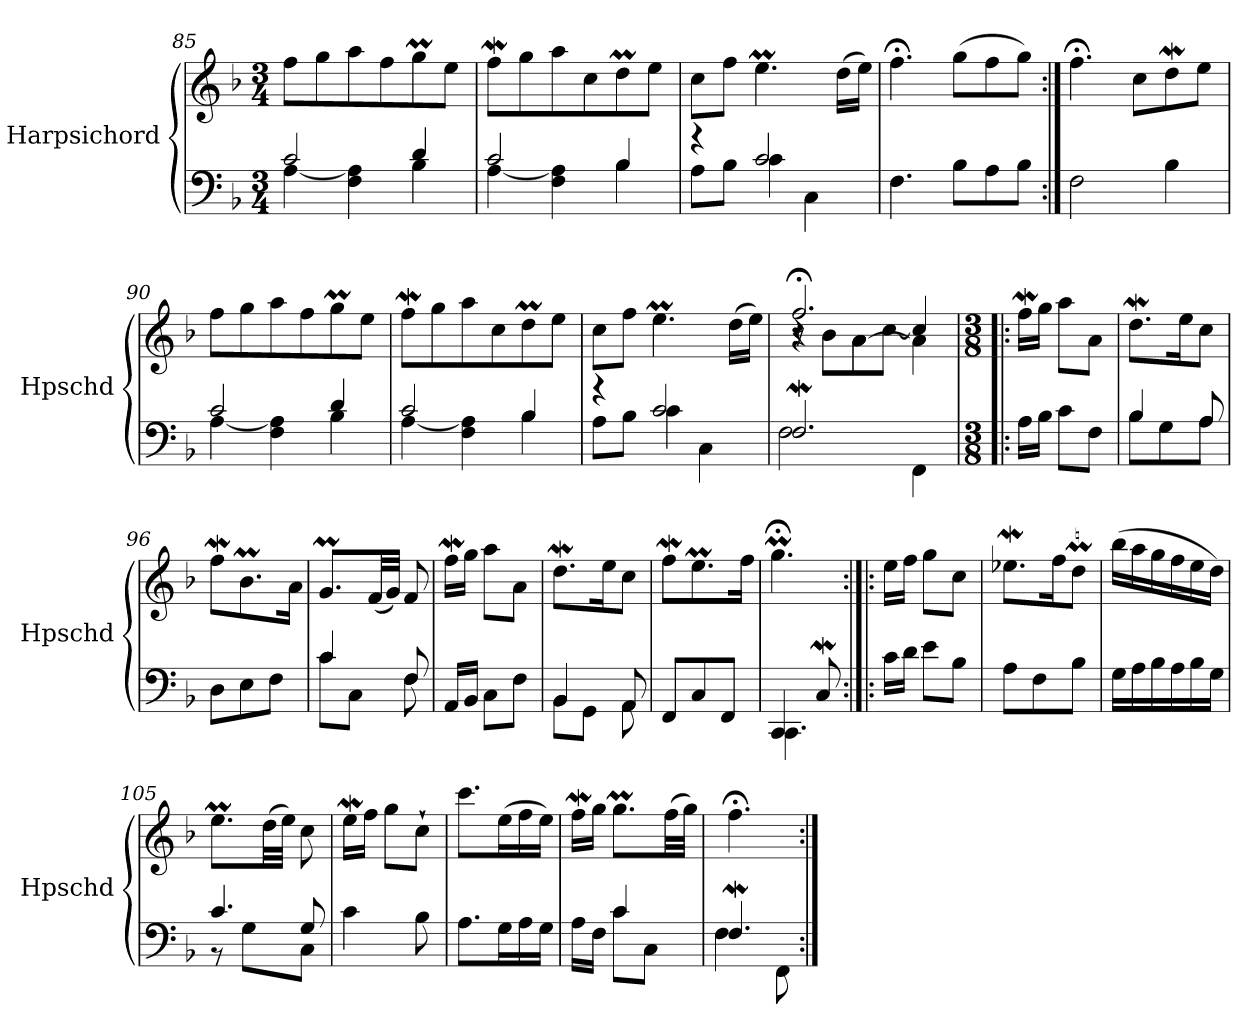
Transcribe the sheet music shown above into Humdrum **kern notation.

**kern	**kern
*part1	*part1
*staff2	*staff1
*I"Harpsichord	*
*I'Hpschd	*
*clefF4	*clefG2
*k[b-]	*k[b-]
*M3/4	*M3/4
=85	=85
*^	*
2c/	[4A\	8ff\L
.	.	8gg\
.	4F\ 4A\]	8aa\
.	.	8ff\
4d/	4B-\	8ggM\
.	.	8ee\J
=86	=86	=86
2c/	[4A\	8ffw\L
.	.	8gg\
.	4F\ 4A\]	8aa\
.	.	8cc\
4B-/	4B-\	8ddM\
.	.	8ee\J
=87	=87	=87
4r	8A\L	8cc\L
.	8B-\J	8ff\J
2c/	4c\	4.eem\
.	4C\	.
.	.	(16dd\LL
.	.	16ee\JJ)
*v	*v	*
!!LO:LB:g=z
=88	=88
4.F\	4.ff;<\
8B-\L	(8gg\L
8A\	8ff\
8B-\J	8gg\J)
=89:|!	=89:|!
2F\	4.ff;<\
.	8cc\L
4B-\	8ddW\
.	8ee\J
=90	=90
*^	*
2c/	[4A\	8ff\L
.	.	8gg\
.	4F\ 4A\]	8aa\
.	.	8ff\
4d/	4B-\	8ggM\
.	.	8ee\J
=91	=91	=91
2c/	[4A\	8ffw\L
.	.	8gg\
.	4F\ 4A\]	8aa\
.	.	8cc\
4B-/	4B-\	8ddM\
.	.	8ee\J
=92	=92	=92
4r	8A\L	8cc\L
.	8B-\J	8ff\J
2c/	4c\	4.eem\
.	4C\	.
.	.	(16dd\LL
.	.	16ee\JJ)
=93	=93	=93
*	*	*^
*	*	*	*^
2.Fw/	2F\	2.ff;</	8r	4r
.	.	.	8b-\L	.
.	.	.	8a\	[4a\
.	.	.	[8cc\J	.
.	4FF\	.	4cc/]	4a\]
*v	*v	*	*	*
*	*v	*v	*v
!!LO:PB:g=z
=94!|:	=94!|:
*M3/8	*M3/8
*^	*^
*	*	*	*^
!	!	!LO:TX:a:t=Menuet.	!	!
*v	*v	*	*	*
*	*v	*v	*v
16A\LL	16ffw\LL
16B-\JJ	16gg\JJ
8c\L	8aa\L
8F\J	8a\J
=95	=95
*^	*
4B-/	8B-\L	8.ddW\L
.	8G\	.
.	.	16ee\K
8A/	8A\J	8cc\J
*v	*v	*
=96	=96
8D\L	8ffw\L
8E\	8.b-M\
8F\J	.
.	16a\Jk
=97	=97
*^	*
4c/	8c\L	8.gM/L
.	8C\J	.
.	.	(32f/LL
.	.	32g/JJJ)
8F/	8F\	8f/
*v	*v	*
!!LO:LB:g=z
=98	=98
16AA/LL	16ffw\LL
16BB-/JJ	16gg\JJ
8C\L	8aa\L
8F\J	8a\J
=99	=99
*^	*
4BB-/	8BB-\L	8.ddW\L
.	8GG\J	.
.	.	16ee\K
8AA/	8AA\	8cc\J
*v	*v	*
=100	=100
8FF/L	8ffw\L
8C/	8.eem\
8FF/J	.
.	16ff\Jk
=101	=101
*^	*
4CC/	4.CC\	4.gg;<M\
8CW/	.	.
*v	*v	*
!!LO:LB:g=z
=102:|!|:	=102:|!|:
16c\LL	16ee\LL
16d\JJ	16ff\JJ
8e\L	8gg\L
8B-\J	8cc\J
=103	=103
8A\L	8.ee-Xw\L
8F\	.
.	16ff\K
8B-\J	8ddM\J
=104	=104
16G\LL	(16bb-\LL
16A\	16aa\
16B-\	16gg\
16A\	16ff\
16B-\	16ee\
16G\JJ	16dd\JJ)
=105	=105
*^	*
*	*^	*
4.c/	8r	4ryy	8.eem\L
.	8G\L	.	.
.	.	.	(32dd\LL
.	.	.	32ee\JJJ)
.	8C\J	8G/	8cc\
*v	*v	*v	*
!!LO:LB:g=z
=106	=106
4c\	16eeW\LL
.	16ff\JJ
.	8gg\L
8B-\	8cc`\J
=107	=107
8.A\L	8.ccc\L
16G\L	(16ee\L
16A\	16ff\
16G\JJ	16ee\JJ)
=108	=108
*^	*
16A\LL	8ryy	16ffw\LL
16F\JJ	.	16gg\JJ
4c/	8c\L	8.ggM\L
.	8C\J	.
.	.	(32ff\LL
.	.	32gg\JJJ)
=109	=109	=109
4.Fw/	4F\	4.ff;<\
.	8FF\	.
*v	*v	*
=:|!	=:|!
*-	*-
